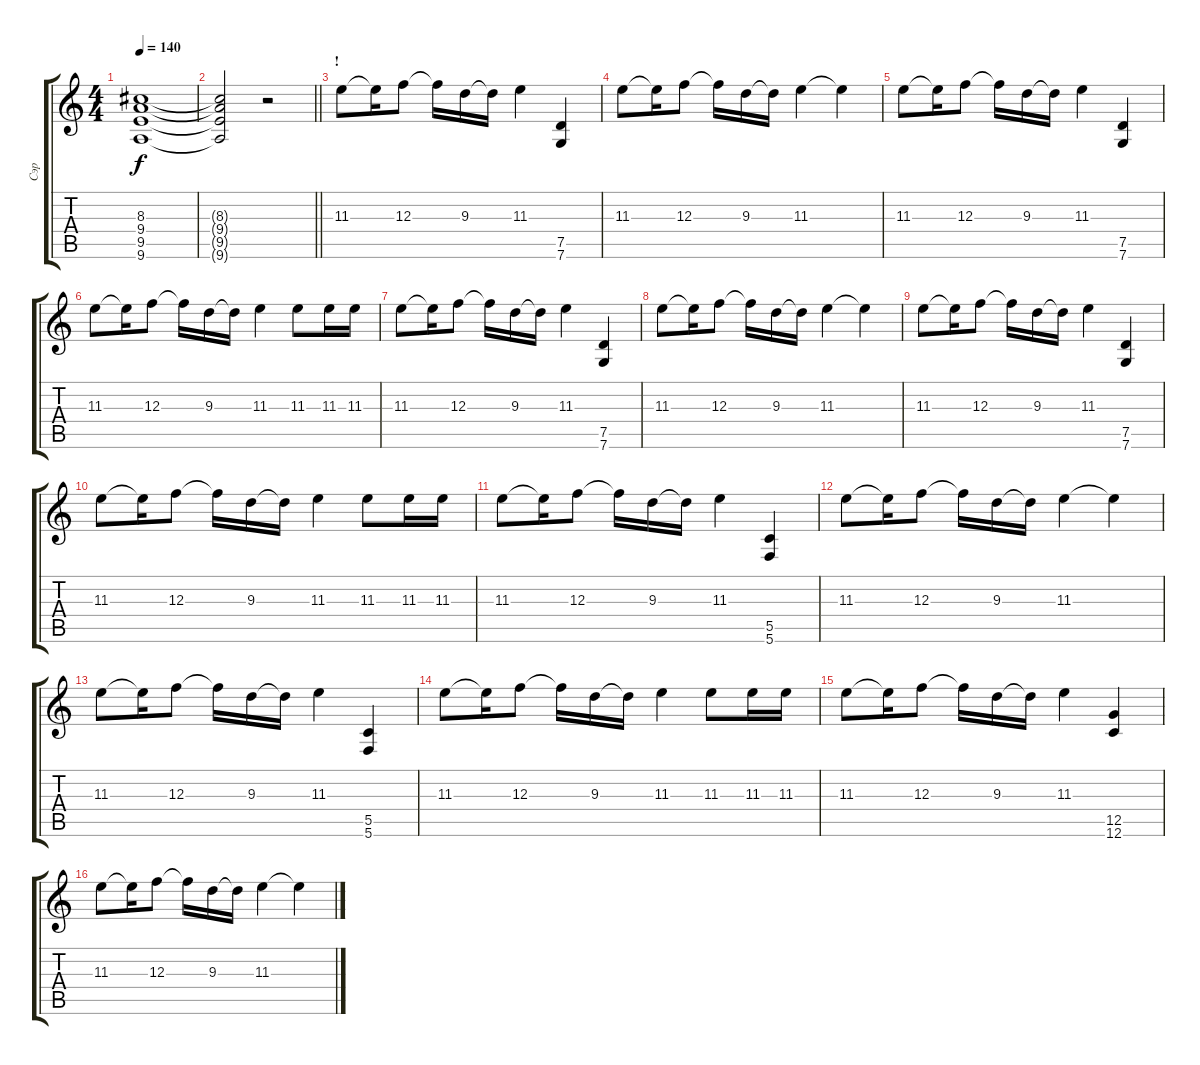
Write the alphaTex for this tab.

\track ("Сэр" "Сэр") {instrument electricguitarclean}
\staff {score tabs}
\tuning (D4 A3 F3 C3 G2 C2) {hide}
\ts (4 4)
\tempo 140
\clef g2
\ks c
(8.3{t} 9.4{t} 9.5{t} 9.6{t}).1{dy f} |
\barLineRight lightlight
(8.3{t} 9.4{t} 9.5{t} 9.6{t}).2 r.2 |
\section ("" "!")
11.3.8 11.3{t}.16 12.3.8 12.3{t}.16 9.3.16 9.3{t}.16 11.3.4 (7.5 7.6).4 |
11.3.8 11.3{t}.16 12.3.8 12.3{t}.16 9.3.16 9.3{t}.16 11.3.4 11.3{t}.4 |
11.3.8 11.3{t}.16 12.3.8 12.3{t}.16 9.3.16 9.3{t}.16 11.3.4 (7.5 7.6).4 |
11.3.8 11.3{t}.16 12.3.8 12.3{t}.16 9.3.16 9.3{t}.16 11.3.4 11.3.8 11.3.16 11.3.16 |
11.3.8 11.3{t}.16 12.3.8 12.3{t}.16 9.3.16 9.3{t}.16 11.3.4 (7.5 7.6).4 |
11.3.8 11.3{t}.16 12.3.8 12.3{t}.16 9.3.16 9.3{t}.16 11.3.4 11.3{t}.4 |
11.3.8 11.3{t}.16 12.3.8 12.3{t}.16 9.3.16 9.3{t}.16 11.3.4 (7.5 7.6).4 |
11.3.8 11.3{t}.16 12.3.8 12.3{t}.16 9.3.16 9.3{t}.16 11.3.4 11.3.8 11.3.16 11.3.16 |
11.3.8 11.3{t}.16 12.3.8 12.3{t}.16 9.3.16 9.3{t}.16 11.3.4 (5.5 5.6).4 |
11.3.8 11.3{t}.16 12.3.8 12.3{t}.16 9.3.16 9.3{t}.16 11.3.4 11.3{t}.4 |
11.3.8 11.3{t}.16 12.3.8 12.3{t}.16 9.3.16 9.3{t}.16 11.3.4 (5.5 5.6).4 |
11.3.8 11.3{t}.16 12.3.8 12.3{t}.16 9.3.16 9.3{t}.16 11.3.4 11.3.8 11.3.16 11.3.16 |
11.3.8 11.3{t}.16 12.3.8 12.3{t}.16 9.3.16 9.3{t}.16 11.3.4 (12.5 12.6).4 |
11.3.8 11.3{t}.16 12.3.8 12.3{t}.16 9.3.16 9.3{t}.16 11.3.4 11.3{t}.4
